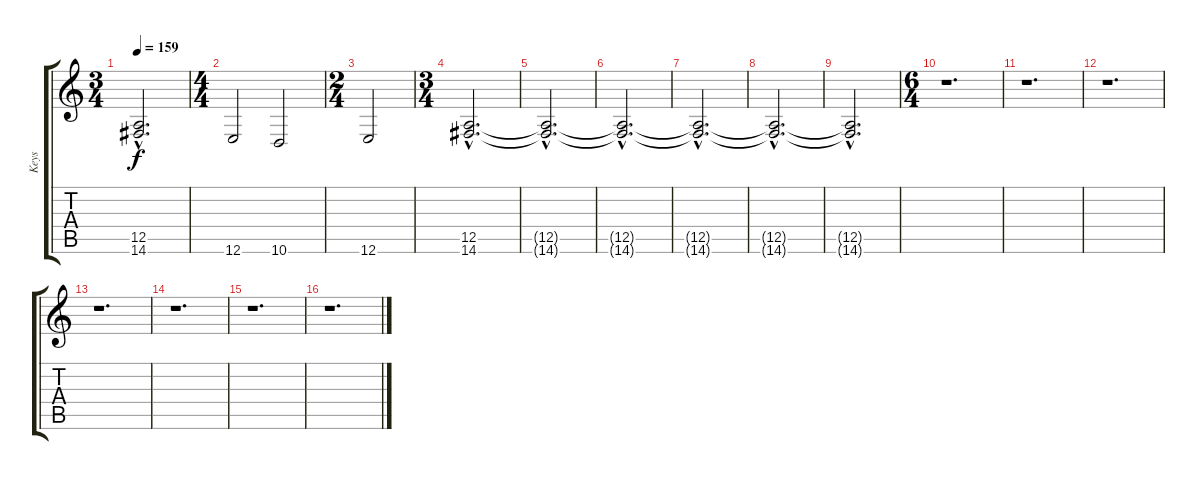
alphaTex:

\track ("Keys" "Keys") {instrument stringensemble2}
\staff {score tabs}
\tuning (E4 B3 G3 D3 A2 E2) {hide}
\ts (3 4)
\tempo 159
\clef g2
\ks c
(12.5{hac t} 14.6{hac t}).2{d dy f} |
\ts (4 4)
12.6.2 10.6.2 |
\ts (2 4)
12.6.2 |
\ts (3 4)
(12.5{hac} 14.6{hac}).2{d} |
(12.5{hac t} 14.6{hac t}).2{d} |
(12.5{hac t} 14.6{hac t}).2{d} |
(12.5{hac t} 14.6{hac t}).2{d} |
(12.5{hac t} 14.6{hac t}).2{d} |
(12.5{hac t} 14.6{hac t}).2{d} |
\ts (6 4)
r.1{d} |
r.1{d} |
r.1{d} |
r.1{d} |
r.1{d} |
r.1{d} |
r.1{d}
